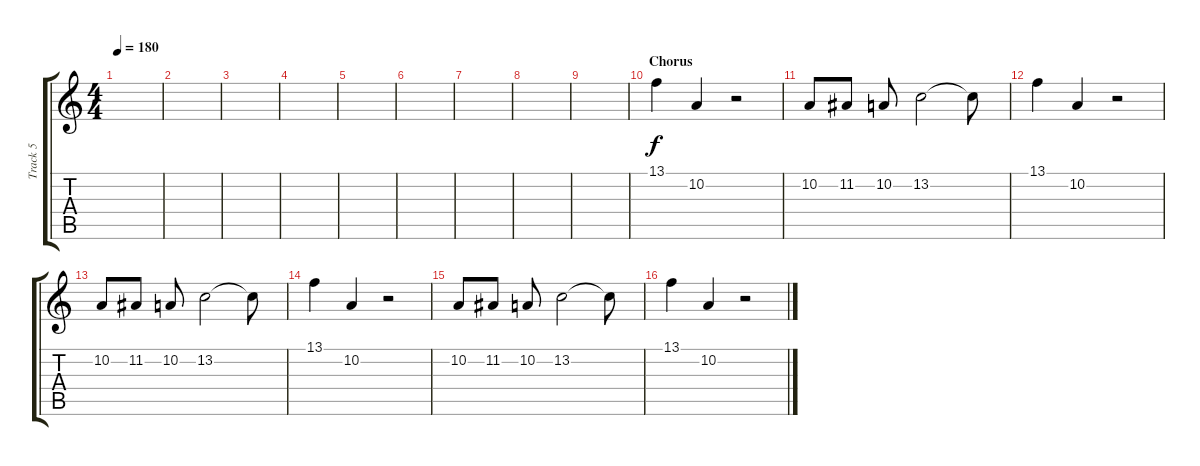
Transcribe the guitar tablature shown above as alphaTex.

\track ("Track 5" "Track 5") {instrument trumpet}
\staff {score tabs}
\tuning (E4 B3 G3 D3 A2 E2) {hide}
\ts (4 4)
\tempo 180
\clef g2
\ks c
|
|
|
|
|
|
|
|
|
\section ("" "Chorus")
13.1.4 10.2.4 r.2 |
10.2.8 11.2.8 10.2.8 13.2.2 13.2{t}.8 |
13.1.4 10.2.4 r.2 |
10.2.8 11.2.8 10.2.8 13.2.2 13.2{t}.8 |
13.1.4 10.2.4 r.2 |
10.2.8 11.2.8 10.2.8 13.2.2 13.2{t}.8 |
13.1.4 10.2.4 r.2
